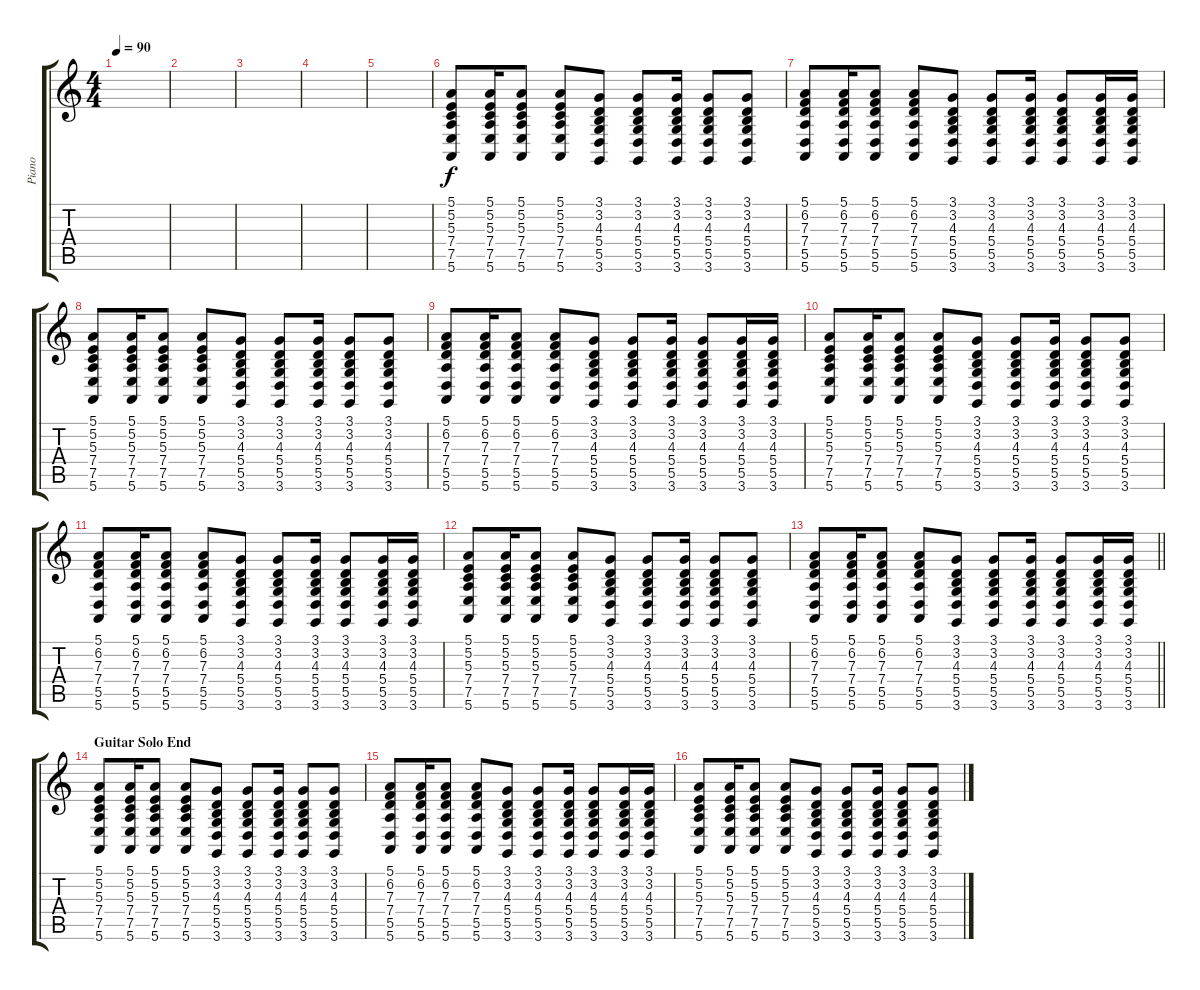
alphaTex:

\track ("Piano" "Piano") {instrument acousticgrandpiano}
\staff {score tabs}
\tuning (E4 B3 G3 D3 A2 E2) {hide}
\ts (4 4)
\tempo 90
\clef g2
\ks c
|
|
|
|
|
(5.1 5.2 5.3 7.4 7.5 5.6).8 (5.1 5.2 5.3 7.4 7.5 5.6).16 (5.1 5.2 5.3 7.4 7.5 5.6).8 (5.1 5.2 5.3 7.4 7.5 5.6).8 (3.1 3.2 4.3 5.4 5.5 3.6).8 (3.1 3.2 4.3 5.4 5.5 3.6).8 (3.1 3.2 4.3 5.4 5.5 3.6).16 (3.1 3.2 4.3 5.4 5.5 3.6).8 (3.1 3.2 4.3 5.4 5.5 3.6).8 |
(5.1 6.2 7.3 7.4 5.5 5.6).8 (5.1 6.2 7.3 7.4 5.5 5.6).16 (5.1 6.2 7.3 7.4 5.5 5.6).8 (5.1 6.2 7.3 7.4 5.5 5.6).8 (3.1 3.2 4.3 5.4 5.5 3.6).8 (3.1 3.2 4.3 5.4 5.5 3.6).8 (3.1 3.2 4.3 5.4 5.5 3.6).16 (3.1 3.2 4.3 5.4 5.5 3.6).8 (3.1 3.2 4.3 5.4 5.5 3.6).16 (3.1 3.2 4.3 5.4 5.5 3.6).16 |
(5.1 5.2 5.3 7.4 7.5 5.6).8 (5.1 5.2 5.3 7.4 7.5 5.6).16 (5.1 5.2 5.3 7.4 7.5 5.6).8 (5.1 5.2 5.3 7.4 7.5 5.6).8 (3.1 3.2 4.3 5.4 5.5 3.6).8 (3.1 3.2 4.3 5.4 5.5 3.6).8 (3.1 3.2 4.3 5.4 5.5 3.6).16 (3.1 3.2 4.3 5.4 5.5 3.6).8 (3.1 3.2 4.3 5.4 5.5 3.6).8 |
(5.1 6.2 7.3 7.4 5.5 5.6).8 (5.1 6.2 7.3 7.4 5.5 5.6).16 (5.1 6.2 7.3 7.4 5.5 5.6).8 (5.1 6.2 7.3 7.4 5.5 5.6).8 (3.1 3.2 4.3 5.4 5.5 3.6).8 (3.1 3.2 4.3 5.4 5.5 3.6).8 (3.1 3.2 4.3 5.4 5.5 3.6).16 (3.1 3.2 4.3 5.4 5.5 3.6).8 (3.1 3.2 4.3 5.4 5.5 3.6).16 (3.1 3.2 4.3 5.4 5.5 3.6).16 |
(5.1 5.2 5.3 7.4 7.5 5.6).8 (5.1 5.2 5.3 7.4 7.5 5.6).16 (5.1 5.2 5.3 7.4 7.5 5.6).8 (5.1 5.2 5.3 7.4 7.5 5.6).8 (3.1 3.2 4.3 5.4 5.5 3.6).8 (3.1 3.2 4.3 5.4 5.5 3.6).8 (3.1 3.2 4.3 5.4 5.5 3.6).16 (3.1 3.2 4.3 5.4 5.5 3.6).8 (3.1 3.2 4.3 5.4 5.5 3.6).8 |
(5.1 6.2 7.3 7.4 5.5 5.6).8 (5.1 6.2 7.3 7.4 5.5 5.6).16 (5.1 6.2 7.3 7.4 5.5 5.6).8 (5.1 6.2 7.3 7.4 5.5 5.6).8 (3.1 3.2 4.3 5.4 5.5 3.6).8 (3.1 3.2 4.3 5.4 5.5 3.6).8 (3.1 3.2 4.3 5.4 5.5 3.6).16 (3.1 3.2 4.3 5.4 5.5 3.6).8 (3.1 3.2 4.3 5.4 5.5 3.6).16 (3.1 3.2 4.3 5.4 5.5 3.6).16 |
(5.1 5.2 5.3 7.4 7.5 5.6).8 (5.1 5.2 5.3 7.4 7.5 5.6).16 (5.1 5.2 5.3 7.4 7.5 5.6).8 (5.1 5.2 5.3 7.4 7.5 5.6).8 (3.1 3.2 4.3 5.4 5.5 3.6).8 (3.1 3.2 4.3 5.4 5.5 3.6).8 (3.1 3.2 4.3 5.4 5.5 3.6).16 (3.1 3.2 4.3 5.4 5.5 3.6).8 (3.1 3.2 4.3 5.4 5.5 3.6).8 |
\barLineRight lightlight
(5.1 6.2 7.3 7.4 5.5 5.6).8 (5.1 6.2 7.3 7.4 5.5 5.6).16 (5.1 6.2 7.3 7.4 5.5 5.6).8 (5.1 6.2 7.3 7.4 5.5 5.6).8 (3.1 3.2 4.3 5.4 5.5 3.6).8 (3.1 3.2 4.3 5.4 5.5 3.6).8 (3.1 3.2 4.3 5.4 5.5 3.6).16 (3.1 3.2 4.3 5.4 5.5 3.6).8 (3.1 3.2 4.3 5.4 5.5 3.6).16 (3.1 3.2 4.3 5.4 5.5 3.6).16 |
\section ("" "Guitar Solo End")
(5.1 5.2 5.3 7.4 7.5 5.6).8 (5.1 5.2 5.3 7.4 7.5 5.6).16 (5.1 5.2 5.3 7.4 7.5 5.6).8 (5.1 5.2 5.3 7.4 7.5 5.6).8 (3.1 3.2 4.3 5.4 5.5 3.6).8 (3.1 3.2 4.3 5.4 5.5 3.6).8 (3.1 3.2 4.3 5.4 5.5 3.6).16 (3.1 3.2 4.3 5.4 5.5 3.6).8 (3.1 3.2 4.3 5.4 5.5 3.6).8 |
(5.1 6.2 7.3 7.4 5.5 5.6).8 (5.1 6.2 7.3 7.4 5.5 5.6).16 (5.1 6.2 7.3 7.4 5.5 5.6).8 (5.1 6.2 7.3 7.4 5.5 5.6).8 (3.1 3.2 4.3 5.4 5.5 3.6).8 (3.1 3.2 4.3 5.4 5.5 3.6).8 (3.1 3.2 4.3 5.4 5.5 3.6).16 (3.1 3.2 4.3 5.4 5.5 3.6).8 (3.1 3.2 4.3 5.4 5.5 3.6).16 (3.1 3.2 4.3 5.4 5.5 3.6).16 |
(5.1 5.2 5.3 7.4 7.5 5.6).8 (5.1 5.2 5.3 7.4 7.5 5.6).16 (5.1 5.2 5.3 7.4 7.5 5.6).8 (5.1 5.2 5.3 7.4 7.5 5.6).8 (3.1 3.2 4.3 5.4 5.5 3.6).8 (3.1 3.2 4.3 5.4 5.5 3.6).8 (3.1 3.2 4.3 5.4 5.5 3.6).16 (3.1 3.2 4.3 5.4 5.5 3.6).8 (3.1 3.2 4.3 5.4 5.5 3.6).8
